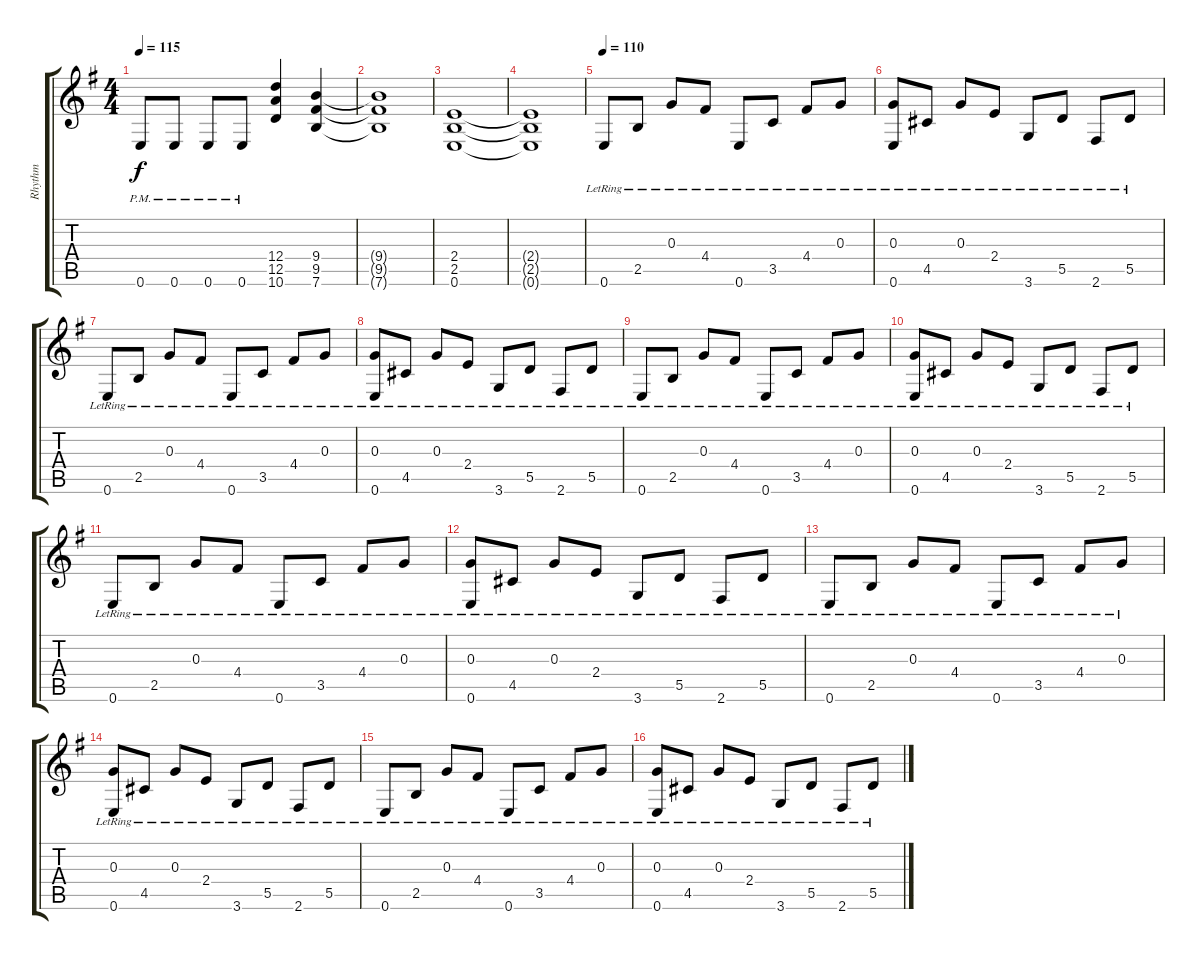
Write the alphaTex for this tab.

\track ("Rhythm" "Rhythm") {instrument electricguitarclean}
\staff {score tabs}
\tuning (E4 B3 G3 D3 A2 E2) {hide}
\ts (4 4)
\tempo 115
\clef g2
\ks eminor
0.6{pm}.8{dy f} 0.6{pm}.8 0.6{pm}.8 0.6{pm}.8 (12.4 12.5 10.6).4 (9.4 9.5 7.6).4 |
(9.4{t} 9.5{t} 7.6{t}).1 |
(2.4 2.5 0.6).1 |
(2.4{t} 2.5{t} 0.6{t}).1 |
\tempo 110
0.6{lr}.8{instrument electricguitarclean} 2.5{lr}.8 0.3{lr}.8 4.4{lr}.8 0.6{lr}.8 3.5{lr}.8 4.4{lr}.8 0.3{lr}.8 |
(0.3{lr} 0.6{lr}).8 4.5{lr}.8 0.3{lr}.8 2.4{lr}.8 3.6{lr}.8 5.5{lr}.8 2.6{lr}.8 5.5{lr}.8 |
0.6{lr}.8 2.5{lr}.8 0.3{lr}.8 4.4{lr}.8 0.6{lr}.8 3.5{lr}.8 4.4{lr}.8 0.3{lr}.8 |
(0.3{lr} 0.6{lr}).8 4.5{lr}.8 0.3{lr}.8 2.4{lr}.8 3.6{lr}.8 5.5{lr}.8 2.6{lr}.8 5.5{lr}.8 |
0.6{lr}.8 2.5{lr}.8 0.3{lr}.8 4.4{lr}.8 0.6{lr}.8 3.5{lr}.8 4.4{lr}.8 0.3{lr}.8 |
(0.3{lr} 0.6{lr}).8 4.5{lr}.8 0.3{lr}.8 2.4{lr}.8 3.6{lr}.8 5.5{lr}.8 2.6{lr}.8 5.5{lr}.8 |
0.6{lr}.8 2.5{lr}.8 0.3{lr}.8 4.4{lr}.8 0.6{lr}.8 3.5{lr}.8 4.4{lr}.8 0.3{lr}.8 |
(0.3{lr} 0.6{lr}).8 4.5{lr}.8 0.3{lr}.8 2.4{lr}.8 3.6{lr}.8 5.5{lr}.8 2.6{lr}.8 5.5{lr}.8 |
0.6{lr}.8 2.5{lr}.8 0.3{lr}.8 4.4{lr}.8 0.6{lr}.8 3.5{lr}.8 4.4{lr}.8 0.3{lr}.8 |
(0.3{lr} 0.6{lr}).8 4.5{lr}.8 0.3{lr}.8 2.4{lr}.8 3.6{lr}.8 5.5{lr}.8 2.6{lr}.8 5.5{lr}.8 |
0.6{lr}.8 2.5{lr}.8 0.3{lr}.8 4.4{lr}.8 0.6{lr}.8 3.5{lr}.8 4.4{lr}.8 0.3{lr}.8 |
(0.3{lr} 0.6{lr}).8 4.5{lr}.8 0.3{lr}.8 2.4{lr}.8 3.6{lr}.8 5.5{lr}.8 2.6{lr}.8 5.5{lr}.8
